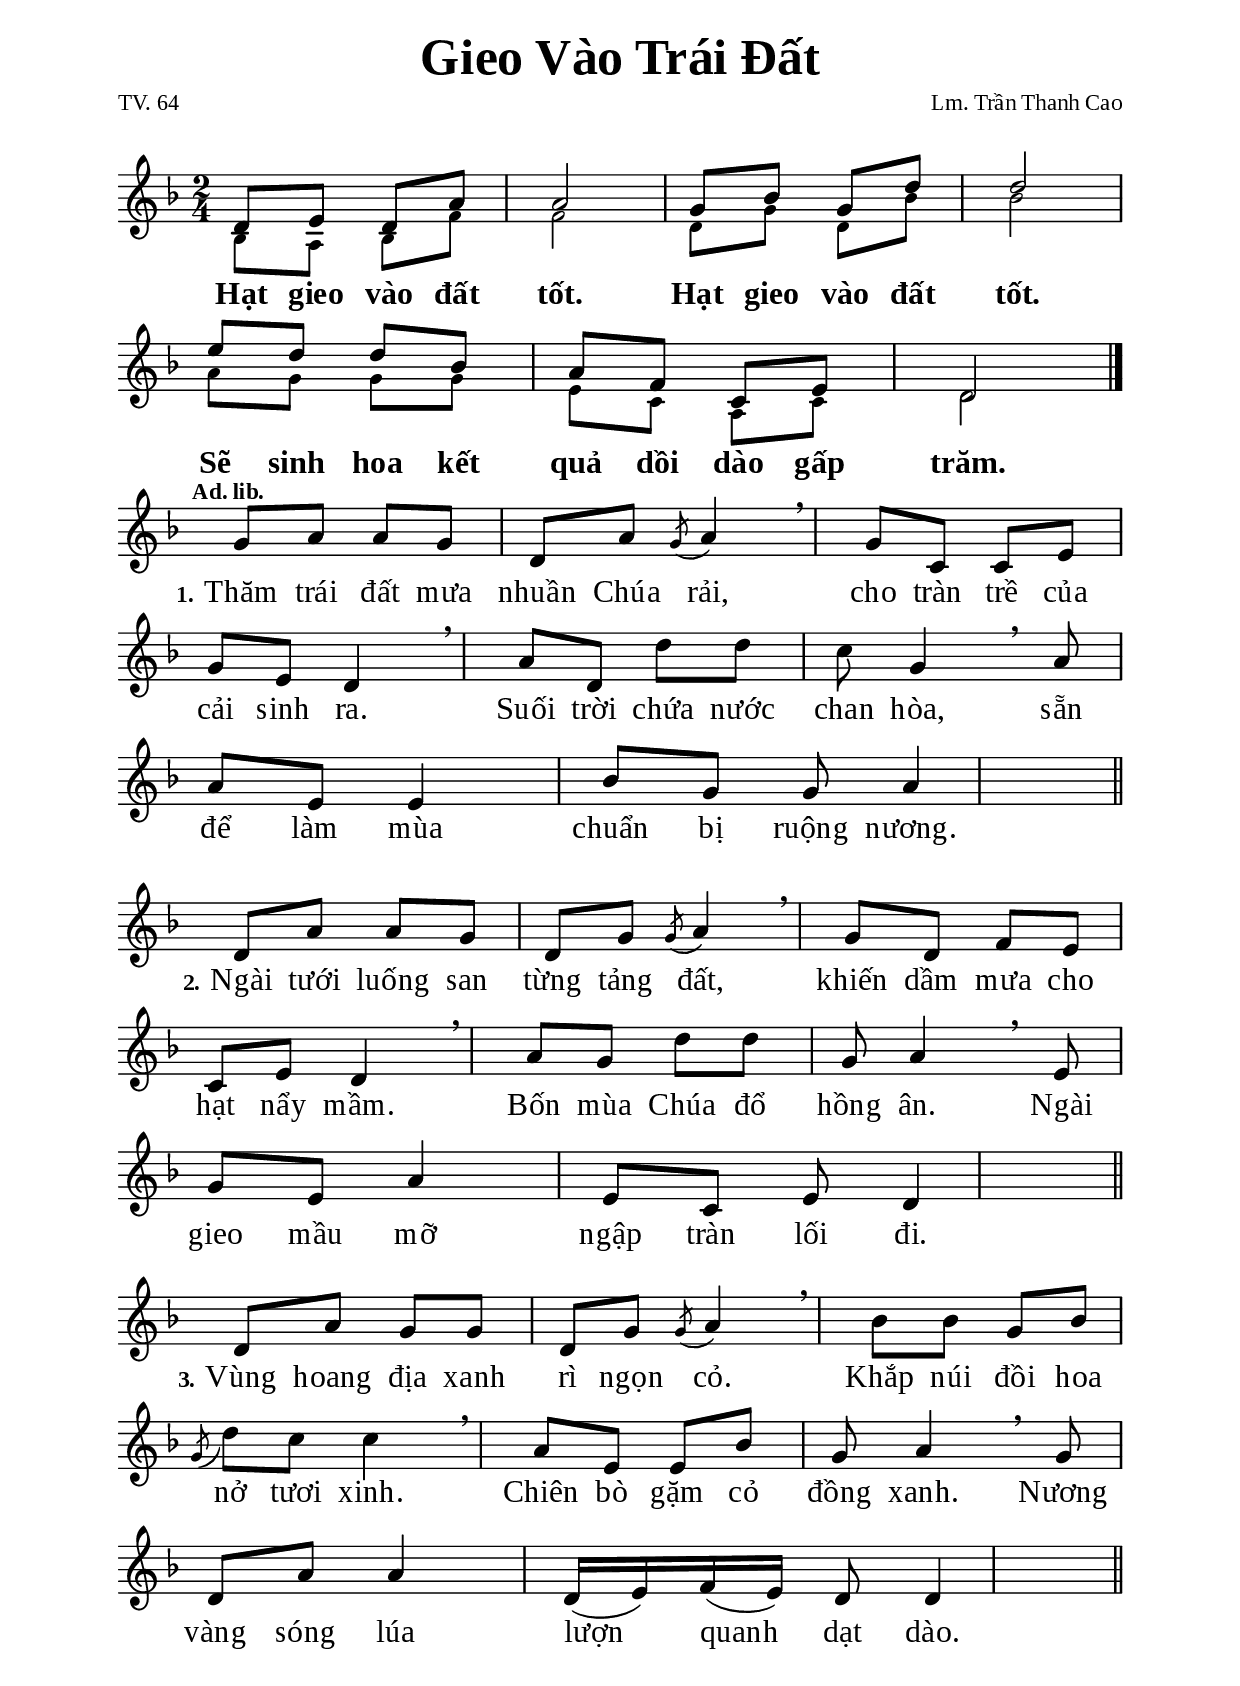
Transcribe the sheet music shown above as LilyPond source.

% Cài đặt chung
\version "2.20.0"
\include "english.ly"

\header {
  title = \markup { \fontsize #3 "Gieo Vào Trái Đất" }
  poet = "TV. 64"
  composer = "Lm. Trần Thanh Cao"
  arranger = " "
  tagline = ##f
}

\paper {
  #(set-paper-size "a4")
  top-margin = 10\mm
  bottom-margin = 10\mm
  left-margin = 20\mm
  right-margin = 20\mm
  indent = #0
  #(define fonts
    (make-pango-font-tree
      "Liberation Serif"
      "Liberation Serif"
      "Liberation Serif"
      (/ 20 20)))
  page-count = #1
}

% Nhạc điệp khúc
nhacDiepKhucSop = \relative c' {
  d8 e d a' |
  a2 |
  g8 bf g d' |
  d2 |
  e8 d d bf |
  a f c e |
  d2 \bar "|."
}

nhacDiepKhucBass = \relative c' {
  bf8 a bf f' |
  f2 |
  d8 g d bf' |
  bf2 |
  a8 g g g |
  e c a c |
  d2
}

% Nhạc phiên khúc
nhacPhienKhucMot = \relative c'' {
  \tempo "Ad. lib." g8 a a g d a' \acciaccatura g8 a4 \breathe
  g8 c, c e g e d4 \breathe
  a'8 d, d' d c g4 \breathe
  a8 a e e4 bf'8 g g a4 \bar "||"
}

nhacPhienKhucHai = \relative c' {
  d8 a' a g d g \acciaccatura g8 a4 \breathe
  g8 d f e c e d4 \breathe
  a'8 g d' d g, a4 \breathe
  e8 g e a4 e8 c e d4 \bar "||"
}

nhacPhienKhucBa = \relative c' {
  d8 a' g g d g \acciaccatura g8 a4 \breathe
  bf8 bf g bf \acciaccatura g8 d' c c4 \breathe
  a8 e e bf' g a4 \breathe
  g8 d a' a4 d,16 (e) f (e) d8 d4 \bar "||"
}

% Lời điệp khúc
loiDiepKhuc = \lyricmode {
  Hạt gieo vào đất tốt.
  Hạt gieo vào đất tốt.
  Sẽ sinh hoa kết quả dồi dào gấp trăm.
}

% Lời phiên khúc
loiPhienKhucMot = \lyricmode {
  \set stanza = #"1."
  Thăm trái đất mưa nhuần Chúa rải,
  cho tràn trề của cải sinh ra.
  Suối trời chứa nước chan hòa,
  sẵn để làm mùa chuẩn bị ruộng nương.
}

loiPhienKhucHai = \lyricmode {
  \set stanza = #"2."
  Ngài tưới luống san từng tảng đất,
  khiến dầm mưa cho hạt nẩy mầm.
  Bốn mùa Chúa đổ hồng ân.
  Ngài gieo mầu mỡ ngập tràn lối đi.
}

loiPhienKhucBa = \lyricmode {
  \set stanza = #"3."
  Vùng hoang địa xanh rì ngọn cỏ.
  Khắp núi đồi hoa nở tươi xinh.
  Chiên bò gặm cỏ đồng xanh.
  Nương vàng sóng lúa lượn quanh dạt dào.
}


% Dàn trang
\score {
  \new ChoirStaff <<
    \new Staff = diepKhuc \with {
        \consists "Merge_rests_engraver"
        \magnifyStaff #(magstep +1)
      }
      <<
      \new Voice = beSop {
        \voiceOne \key f \major \time 2/4 \nhacDiepKhucSop
      }
      \new Voice = beBas {
        \override NoteHead.font-size = #-2
        \voiceTwo \key f \major \time 2/4 \nhacDiepKhucBass
      }
    >>
    \new Lyrics \lyricsto beSop \loiDiepKhuc
  >>
  \layout {
    \override Lyrics.LyricText.font-series = #'bold
    \override Lyrics.LyricText.font-size = #+3
    \override Lyrics.LyricSpace.minimum-distance = #2.0
    \override Score.BarNumber.break-visibility = ##(#f #f #f)
    \override Score.SpacingSpanner.uniform-stretching = ##t
  }
}

\score {
  \new ChoirStaff <<
    \new Staff = phienKhuc \with {
        \magnifyStaff #(magstep +1)
      }
      <<
      \new Voice = beSop {
        \key f \major \time 2/4 \nhacPhienKhucMot
      }
    >>
    \new Lyrics \lyricsto beSop \loiPhienKhucMot
  >>
  \layout {
    \override Staff.TimeSignature.transparent = ##t
    \override Lyrics.LyricText.font-size = #+3
    \override Lyrics.LyricSpace.minimum-distance = #1.5
    \override Score.BarNumber.break-visibility = ##(#f #f #f)
    \override Score.SpacingSpanner.uniform-stretching = ##t
    \set Score.barAlways = ##t
    \set Score.defaultBarType = ""
  } 
}

\score {
  \new ChoirStaff <<
    \new Staff = phienKhuc \with {
        \magnifyStaff #(magstep +1)
      }
      <<
      \new Voice = beSop {
        \key f \major \time 2/4 \nhacPhienKhucHai
      }
    >>
    \new Lyrics \lyricsto beSop \loiPhienKhucHai
  >>
  \layout {
    \override Staff.TimeSignature.transparent = ##t
    \override Lyrics.LyricText.font-size = #+3
    \override Lyrics.LyricSpace.minimum-distance = #1.5
    \override Score.BarNumber.break-visibility = ##(#f #f #f)
    \override Score.SpacingSpanner.uniform-stretching = ##t
    \set Score.barAlways = ##t
    \set Score.defaultBarType = ""
  } 
}

\score {
  \new ChoirStaff <<
    \new Staff = phienKhuc \with {
        \magnifyStaff #(magstep +1)
      }
      <<
      \new Voice = beSop {
        \key f \major \time 2/4 \nhacPhienKhucBa
      }
    >>
    \new Lyrics \lyricsto beSop \loiPhienKhucBa
  >>
  \layout {
    \override Staff.TimeSignature.transparent = ##t
    \override Lyrics.LyricText.font-size = #+3
    \override Lyrics.LyricSpace.minimum-distance = #1.5
    \override Score.BarNumber.break-visibility = ##(#f #f #f)
    \override Score.SpacingSpanner.uniform-stretching = ##t
    \set Score.barAlways = ##t
    \set Score.defaultBarType = ""
  } 
}
